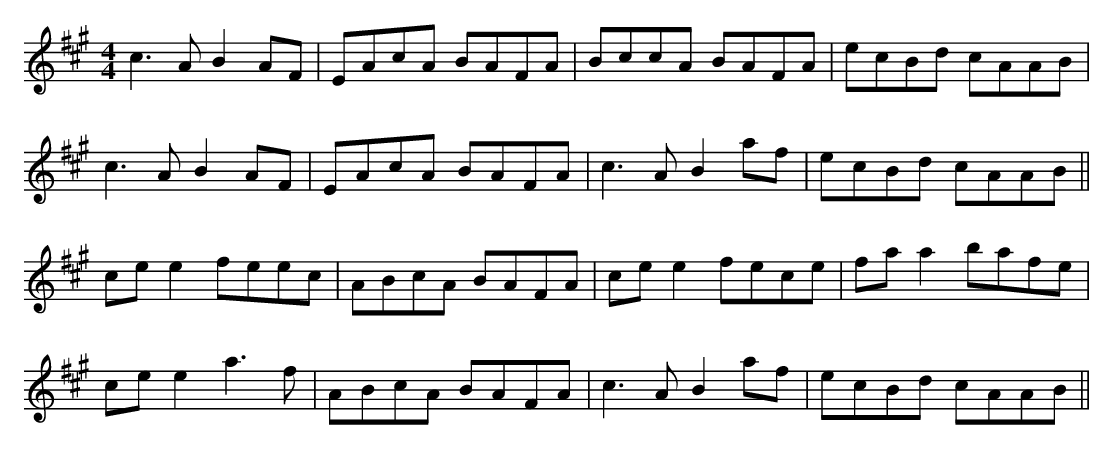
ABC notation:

X:1
M:4/4
K:A
c3A B2 AF|EAcA BAFA|BccA BAFA|ecBd cAAB|
c3A B2 AF|EAcA BAFA|c3A B2af|ecBd cAAB||
ce e2 feec|ABcA BAFA|ce e2 fece|fa a2 bafe|
ce e2 a3f|ABcA BAFA|c3A B2af|ecBd cAAB||
